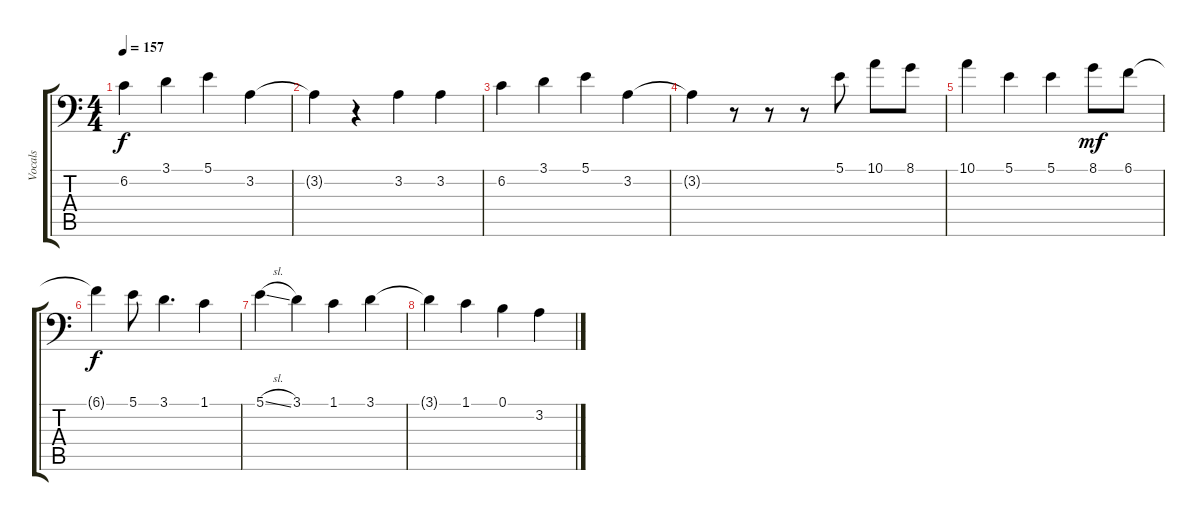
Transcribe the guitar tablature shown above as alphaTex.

\track ("Vocals" "Vocals") {instrument clarinet}
\staff {score tabs}
\tuning (B3 Gb3 D3 A2 E2 A1) {hide}
\ts (4 4)
\tempo 157
\clef f4
\ks c
6.2.4{dy f} 3.1.4 5.1.4 3.2.4 |
3.2{t}.4 r.4 3.2.4 3.2.4 |
6.2.4 3.1.4 5.1.4 3.2.4 |
3.2{t}.4 r.8 r.8 r.8 5.1.8 10.1.8 8.1.8 |
10.1.4 5.1.4 5.1.4 8.1.8{dy mf} 6.1.8 |
6.1{t}.4{dy f} 5.1.8 3.1.4{d} 1.1.4 |
5.1{sl}.4 3.1.4 1.1.4 3.1.4 |
3.1{t}.4 1.1.4 0.1.4 3.2.4
